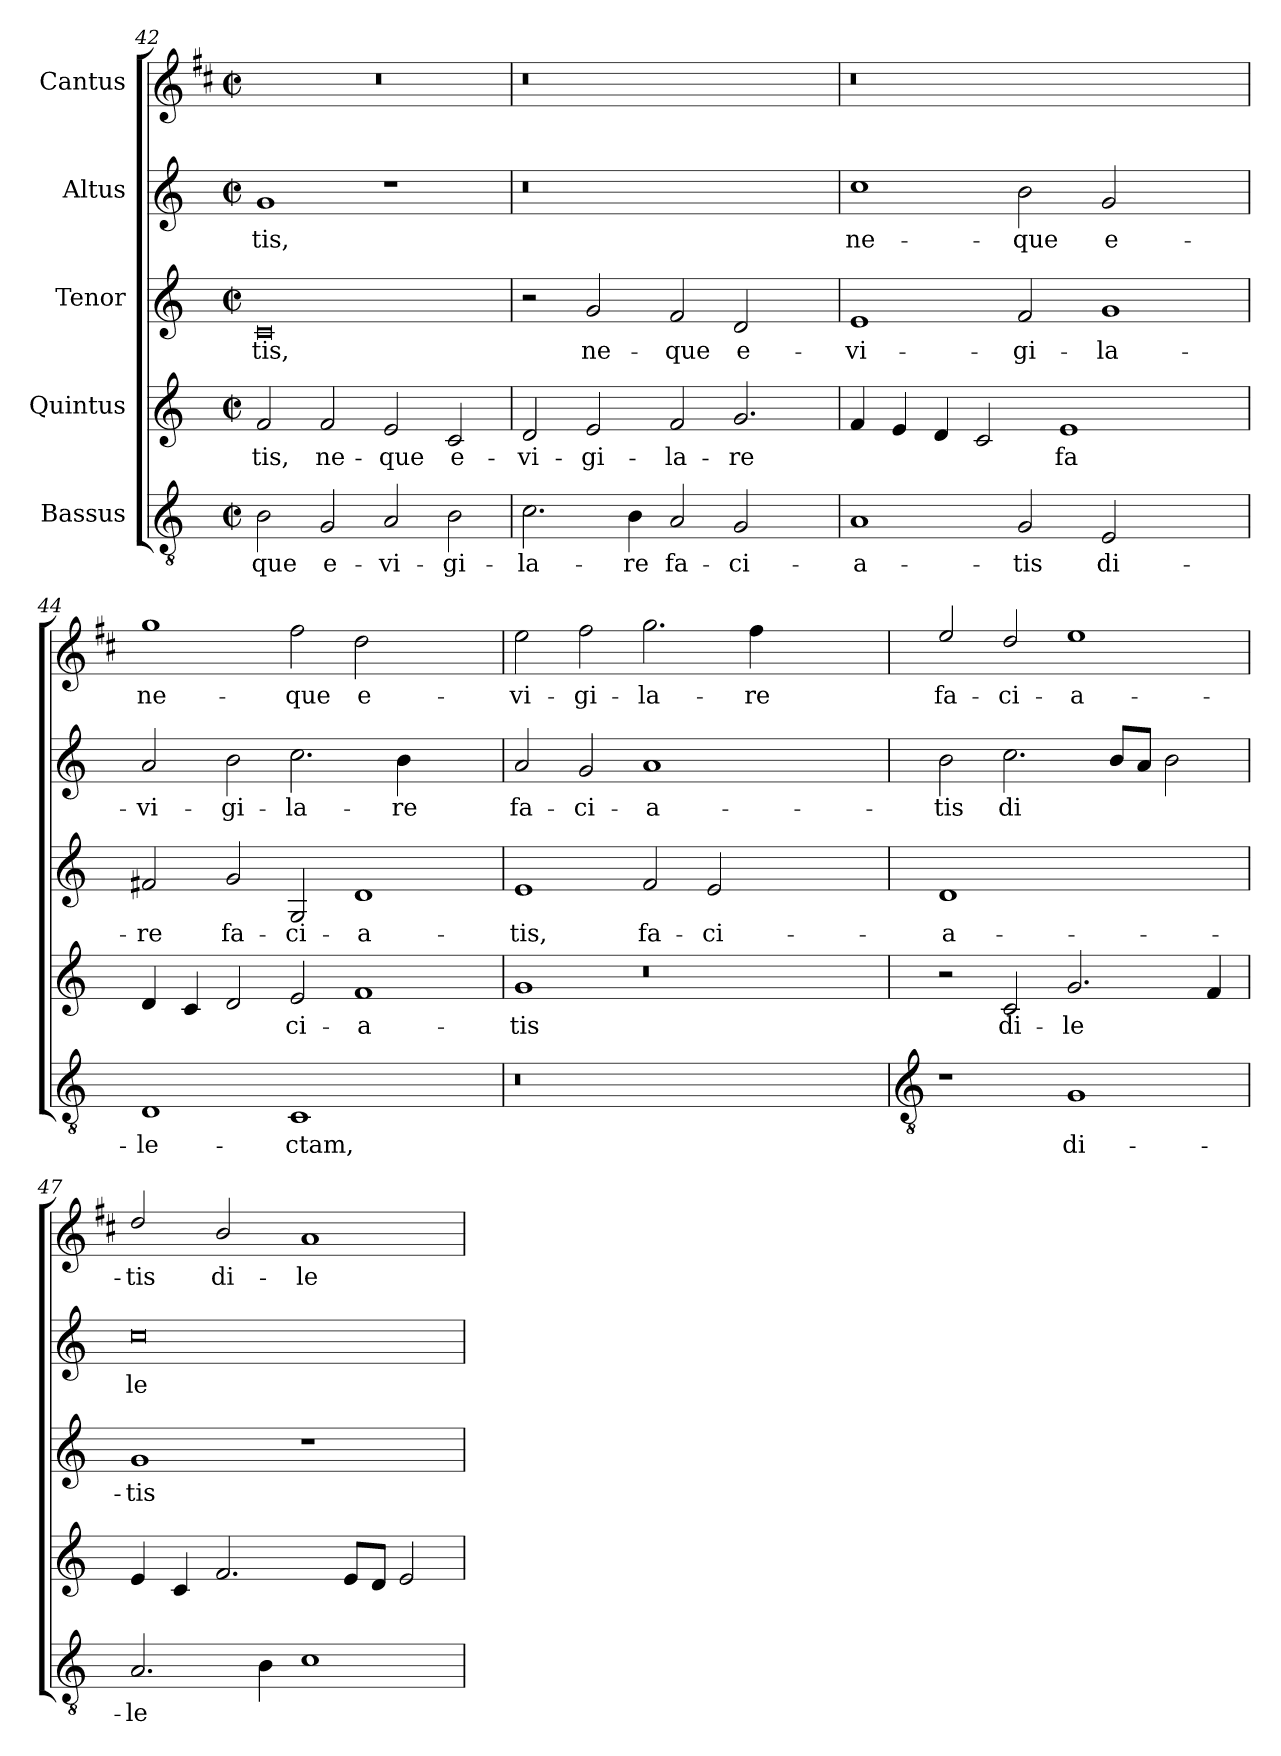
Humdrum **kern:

**kern	**text	**kern	**text	**kern	**text	**kern	**text	**kern	**text
*part5	*part5	*part4	*part4	*part3	*part3	*part2	*part2	*part1	*part1
*staff5	*staff5	*staff4	*staff4	*staff3	*staff3	*staff2	*staff2	*staff1	*staff1
*I"Bassus	*	*I"Quintus	*	*I"Tenor	*	*I"Altus	*	*I"Cantus	*
!!LO:LB:g=z
*clefGv2	*	*clefG2	*	*clefG2	*	*clefG2	*	*clefG2	*
*	*	*	*	*	*	*	*	*ITrd1c2	*
*k[]	*	*k[]	*	*k[]	*	*k[]	*	*k[]	*
*C:	*	*C:	*	*C:	*	*C:	*	*C:	*
*M4/2	*	*M4/2	*	*M4/2	*	*M4/2	*	*M4/2	*
*met(c|)	*	*met(c|)	*	*met(c|)	*	*met(c|)	*	*met(c|)	*
=42	=42	=42	=42	=42	=42	=42	=42	=42	=42
!	!LO:LY:b	!	!LO:LY:b	!	!LO:LY:b	!	!LO:LY:b	!	!
2B	-que	2f	-tis,	0c	-tis,	1g	-tis,	0r	.
!	!LO:LY:b	!	!LO:LY:b	!	!	!	!	!	!
2G	e-	2f	ne-	.	.	.	.	.	.
!	!LO:LY:b	!	!LO:LY:b	!	!	!	!	!	!
2A	-vi-	2e	-que	.	.	1r	.	.	.
!	!LO:LY:b	!	!LO:LY:b	!	!	!	!	!	!
2B	-gi-	2c	e-	.	.	.	.	.	.
=42A	=42A	=42A	=42A	=42A	=42A	=42A	=42A	=42A	=42A
!	!LO:LY:b	!	!LO:LY:b	!	!	!	!	!	!
2.c	-la-	2d	-vi-	2r	.	0r	.	0r	.
!	!	!	!LO:LY:b	!	!LO:LY:b	!	!	!	!
.	.	2e	-gi-	2g	ne-	.	.	.	.
!	!LO:LY:b	!	!	!	!	!	!	!	!
4B	-re	.	.	.	.	.	.	.	.
!	!LO:LY:b	!	!LO:LY:b	!	!LO:LY:b	!	!	!	!
2A	fa-	2f	-la-	2f	-que	.	.	.	.
!	!LO:LY:b	!	!LO:LY:b	!	!LO:LY:b	!	!	!	!
2G	-ci-	2.g	-re	2d	e-	.	.	.	.
4ryy	.	.	.	4ryy	.	4ryy	.	4ryy	.
=43A	=43A	=43A	=43A	=43A	=43A	=43A	=43A	=43A	=43A
!	!LO:LY:b	!	!	!	!LO:LY:b	!	!LO:LY:b	!	!
1A	-a-	4f	.	1e	-vi-	1cc	ne-	0r	.
.	.	4e	.	.	.	.	.	.	.
.	.	4d	.	.	.	.	.	.	.
.	.	2c	.	.	.	.	.	.	.
!	!LO:LY:b	!	!	!	!LO:LY:b	!	!LO:LY:b	!	!
2G	-tis	.	.	2f	-gi-	2b	-que	.	.
!	!	!	!LO:LY:b	!	!	!	!	!	!
.	.	1e	fa	.	.	.	.	.	.
!	!LO:LY:b	!	!	!	!LO:LY:b	!	!LO:LY:b	!	!
2E	di-	.	.	1g	-la-	2g	e-	.	.
2ryy	.	.	.	.	.	2ryy	.	2ryy	.
.	.	4ryy	.	.	.	.	.	.	.
=44A	=44A	=44A	=44A	=44A	=44A	=44A	=44A	=44A	=44A
!	!LO:LY:b	!	!	!	!LO:LY:b	!	!LO:LY:b	!	!LO:LY:b
1D	-le-	4d	.	2f#	-re	2a	-vi-	1ff	ne-
.	.	4c	.	.	.	.	.	.	.
!	!	!	!	!	!LO:LY:b	!	!LO:LY:b	!	!
.	.	2d	.	2g	fa-	2b	-gi-	.	.
!	!LO:LY:b	!	!LO:LY:b	!	!LO:LY:b	!	!LO:LY:b	!	!LO:LY:b
1C	-ctam,	2e	ci-	2G	-ci-	2.cc	-la-	2ee	-que
!	!	!	!LO:LY:b	!	!LO:LY:b	!	!	!	!LO:LY:b
.	.	1f	-a-	1d	-a-	.	.	2cc	e-
!	!	!	!	!	!	!	!LO:LY:b	!	!
.	.	.	.	.	.	4b	-re	.	.
2ryy	.	.	.	.	.	2ryy	.	2ryy	.
=45A	=45A	=45A	=45A	=45A	=45A	=45A	=45A	=45A	=45A
!	!	!	!LO:LY:b	!	!LO:LY:b	!	!LO:LY:b	!	!LO:LY:b
0r	.	1g	-tis	1e	-tis,	2a	fa-	2dd	-vi-
!	!	!	!	!	!	!	!LO:LY:b	!	!LO:LY:b
.	.	.	.	.	.	2g	-ci-	2ee	-gi-
!	!	!	!	!	!LO:LY:b	!	!LO:LY:b	!	!LO:LY:b
.	.	0r	.	2f	fa-	1a	-a-	2.ff	-la-
!	!	!	!	!	!LO:LY:b	!	!	!	!
.	.	.	.	2e	-ci-	.	.	.	.
!	!	!	!	!	!	!	!	!	!LO:LY:b
.	.	.	.	.	.	.	.	4ee	-re
1ryy	.	.	.	1ryy	.	1ryy	.	1ryy	.
!!LO:LB:g=z
=46	=46	=46	=46	=46	=46	=46	=46	=46	=46
*clefGv2	*	*	*	*	*	*	*	*	*
!	!	!	!	!	!LO:LY:b	!	!LO:LY:b	!	!LO:LY:b
*	*	*	*	*	*	*	*	*^	*
1r	.	2r	.	1d	-a-	2b	-tis	2dd	0ryy	fa-
!	!	!	!LO:LY:b	!	!	!	!LO:LY:b	!	!	!LO:LY:b
.	.	2c	di-	.	.	2.cc	di	2cc	.	-ci-
!	!LO:LY:b	!	!LO:LY:b	!	!	!	!	!	!	!LO:LY:b
1G	di-	2.g	-le	1ryy	.	.	.	1dd	.	-a-
.	.	.	.	.	.	8bL	.	.	.	.
.	.	.	.	.	.	8aJ	.	.	.	.
.	.	.	.	.	.	2b	.	.	.	.
.	.	4f	.	.	.	.	.	.	.	.
!!LO:LB:g=z	!!
=47	=47	=47	=47	=47	=47	=47	=47	=47	=47	=47
!	!LO:LY:b	!	!	!	!LO:LY:b	!	!LO:LY:b	!	!	!LO:LY:b
2.A	-le	4e	.	1g	-tis	0cc	le	2cc	0ryy	-tis
.	.	4c	.	.	.	.	.	.	.	.
!	!	!	!	!	!	!	!	!	!	!LO:LY:b
.	.	2.f	.	.	.	.	.	2a	.	di-
4B	.	.	.	.	.	.	.	.	.	.
!	!	!	!	!	!	!	!	!	!	!LO:LY:b
1c	.	.	.	1r	.	.	.	1g	.	-le-
.	.	8eL	.	.	.	.	.	.	.	.
.	.	8dJ	.	.	.	.	.	.	.	.
.	.	2e	.	.	.	.	.	.	.	.
*	*	*	*	*	*	*	*	*v	*v	*
=	=	=	=	=	=	=	=	=	=
*-	*-	*-	*-	*-	*-	*-	*-	*-	*-
